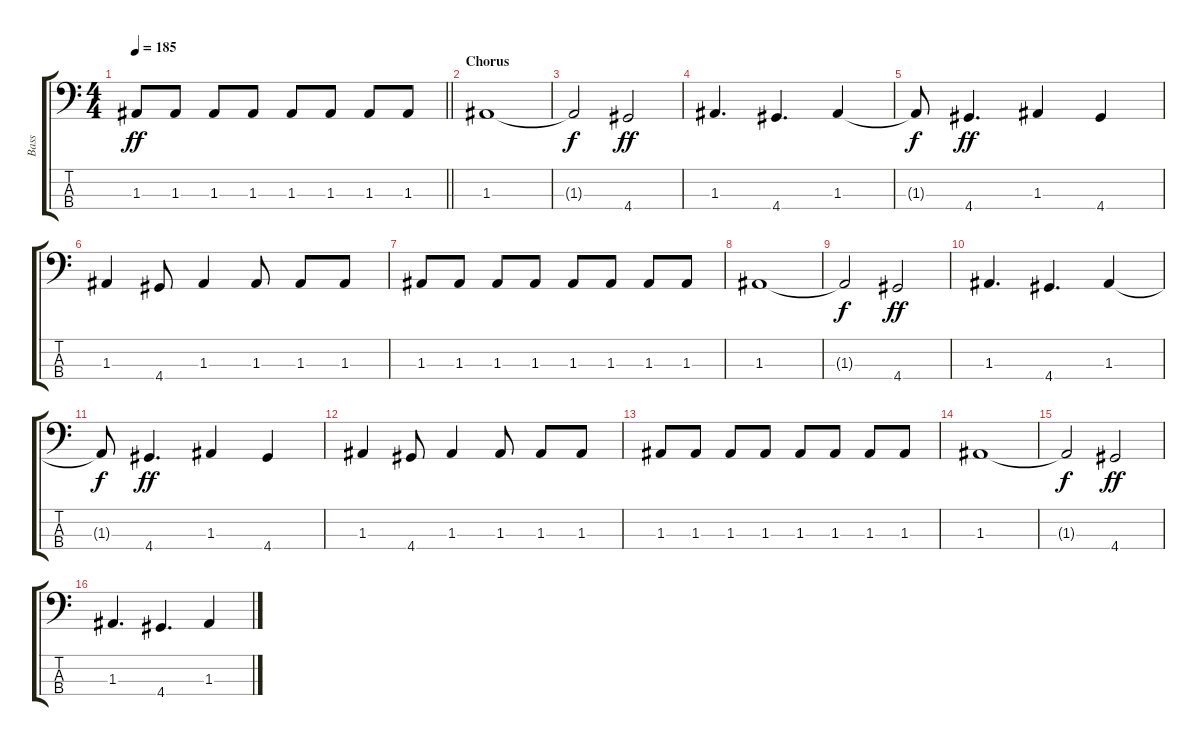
\track ("Bass" "Bass") {instrument electricbassfinger}
\staff {score tabs}
\tuning (G2 D2 A1 E1) {hide}
\ts (4 4)
\tempo 185
\clef f4
\barLineRight lightlight
\ks c
1.3.8{dy ff} 1.3.8 1.3.8 1.3.8 1.3.8 1.3.8 1.3.8 1.3.8 |
\section ("" "Chorus")
1.3.1 |
1.3{t}.2{dy f} 4.4.2{dy ff} |
1.3.4{d} 4.4.4{d} 1.3.4 |
1.3{t}.8{dy f} 4.4.4{d dy ff} 1.3.4 4.4.4 |
1.3.4 4.4.8 1.3.4 1.3.8 1.3.8 1.3.8 |
1.3.8 1.3.8 1.3.8 1.3.8 1.3.8 1.3.8 1.3.8 1.3.8 |
1.3.1 |
1.3{t}.2{dy f} 4.4.2{dy ff} |
1.3.4{d} 4.4.4{d} 1.3.4 |
1.3{t}.8{dy f} 4.4.4{d dy ff} 1.3.4 4.4.4 |
1.3.4 4.4.8 1.3.4 1.3.8 1.3.8 1.3.8 |
1.3.8 1.3.8 1.3.8 1.3.8 1.3.8 1.3.8 1.3.8 1.3.8 |
1.3.1 |
1.3{t}.2{dy f} 4.4.2{dy ff} |
1.3.4{d} 4.4.4{d} 1.3.4
